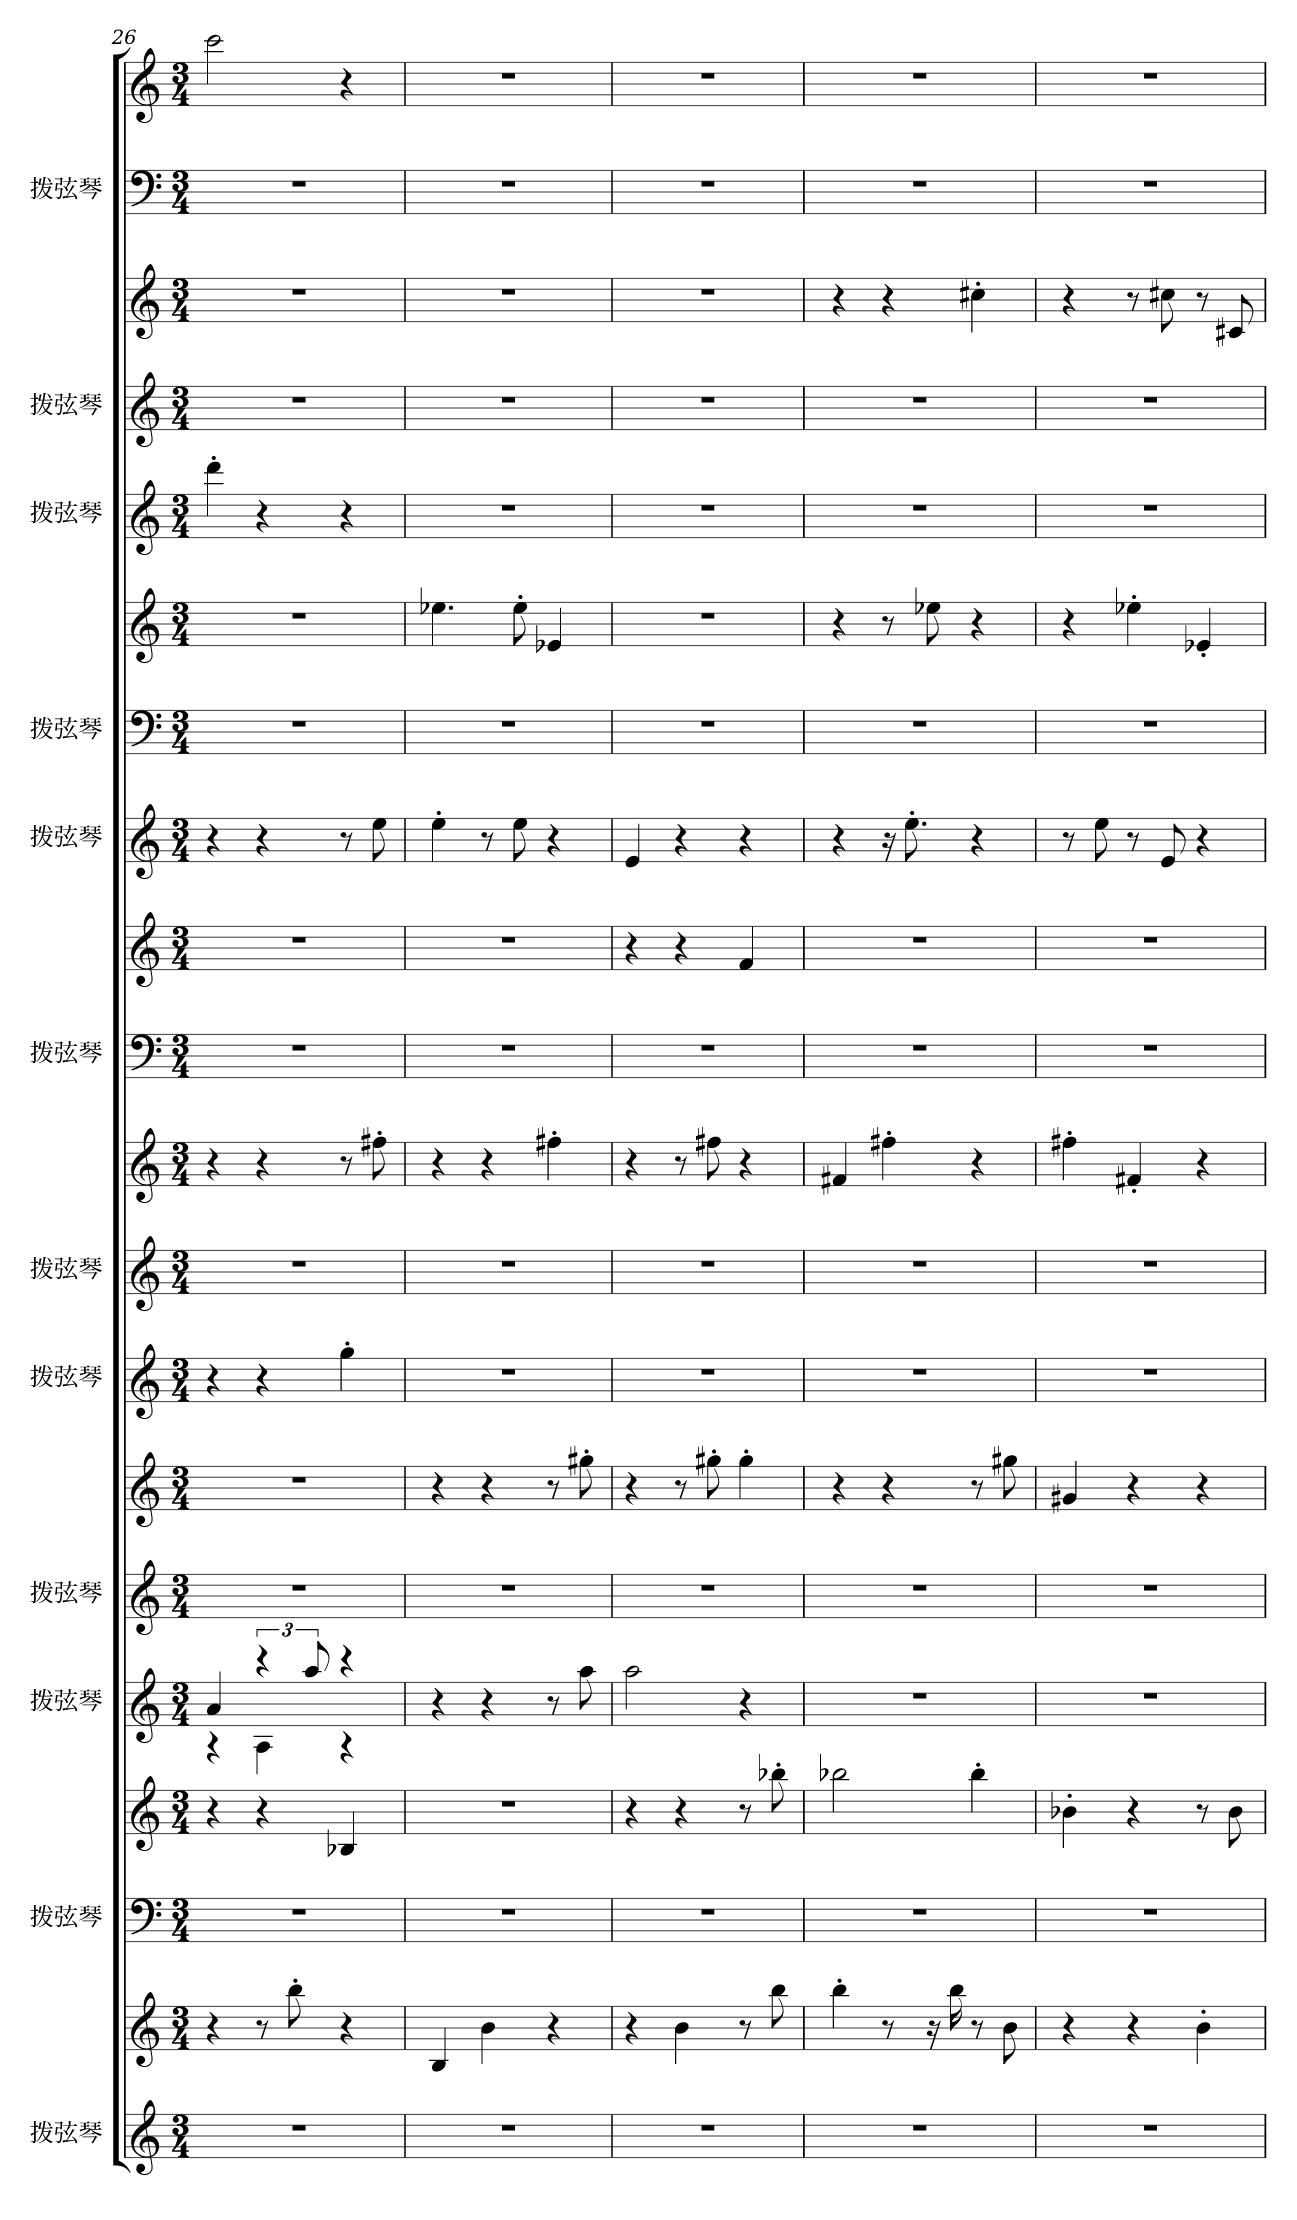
**kern	**kern	**kern	**kern	**kern	**kern	**kern	**kern	**kern	**kern	**kern	**kern	**kern	**kern	**kern	**kern	**kern	**kern	**kern	**kern
*part12	*part12	*part11	*part11	*part10	*part9	*part9	*part8	*part7	*part7	*part6	*part6	*part5	*part4	*part4	*part3	*part2	*part2	*part1	*part1
*staff20	*staff19	*staff18	*staff17	*staff16	*staff15	*staff14	*staff13	*staff12	*staff11	*staff10	*staff9	*staff8	*staff7	*staff6	*staff5	*staff4	*staff3	*staff2	*staff1
*I"拨弦琴	*	*I"拨弦琴	*	*I"拨弦琴	*I"拨弦琴	*	*I"拨弦琴	*I"拨弦琴	*	*I"拨弦琴	*	*I"拨弦琴	*I"拨弦琴	*	*I"拨弦琴	*I"拨弦琴	*	*I"拨弦琴	*
!!LO:PB:g=z
*clefG2	*clefG2	*clefF4	*clefG2	*clefG2	*clefG2	*clefG2	*clefG2	*clefG2	*clefG2	*clefF4	*clefG2	*clefG2	*clefF4	*clefG2	*clefG2	*clefG2	*clefG2	*clefF4	*clefG2
*k[]	*k[]	*k[]	*k[]	*k[]	*k[]	*k[]	*k[]	*k[]	*k[]	*k[]	*k[]	*k[]	*k[]	*k[]	*k[]	*k[]	*k[]	*k[]	*k[]
*M3/4	*M3/4	*M3/4	*M3/4	*M3/4	*M3/4	*M3/4	*M3/4	*M3/4	*M3/4	*M3/4	*M3/4	*M3/4	*M3/4	*M3/4	*M3/4	*M3/4	*M3/4	*M3/4	*M3/4
=26	=26	=26	=26	=26	=26	=26	=26	=26	=26	=26	=26	=26	=26	=26	=26	=26	=26	=26	=26
*	*	*	*	*^	*	*	*	*	*	*	*	*	*	*	*	*	*	*	*
2.r	4r	2.r	4r	4a/	4r	2.r	2.r	4r	2.r	4r	2.r	2.r	4r	2.r	2.r	4ddd'\	2.r	2.r	2.r	2ccc\
.	8r	.	4r	6r	4A\	.	.	4r	.	4r	.	.	4r	.	.	4r	.	.	.	.
.	8bb'\	.	.	.	.	.	.	.	.	.	.	.	.	.	.	.	.	.	.	.
.	.	.	.	12aa/	.	.	.	.	.	.	.	.	.	.	.	.	.	.	.	.
.	4r	.	4B-X/	4r	4r	.	.	4gg'\	.	8r	.	.	8r	.	.	4r	.	.	.	4r
.	.	.	.	.	.	.	.	.	.	8ff#X'\	.	.	8ee\	.	.	.	.	.	.	.
*	*	*	*	*v	*v	*	*	*	*	*	*	*	*	*	*	*	*	*	*	*
=27	=27	=27	=27	=27	=27	=27	=27	=27	=27	=27	=27	=27	=27	=27	=27	=27	=27	=27	=27
2.r	4B/	2.r	2.r	4r	2.r	4r	2.r	2.r	4r	2.r	2.r	4ee'\	2.r	4.ee-X\	2.r	2.r	2.r	2.r	2.r
.	4b\	.	.	4r	.	4r	.	.	4r	.	.	8r	.	.	.	.	.	.	.
.	.	.	.	.	.	.	.	.	.	.	.	8ee\	.	8ee-'\	.	.	.	.	.
.	4r	.	.	8r	.	8r	.	.	4ff#X'\	.	.	4r	.	4e-X/	.	.	.	.	.
.	.	.	.	8aa\	.	8gg#X'\	.	.	.	.	.	.	.	.	.	.	.	.	.
=28	=28	=28	=28	=28	=28	=28	=28	=28	=28	=28	=28	=28	=28	=28	=28	=28	=28	=28	=28
2.r	4r	2.r	4r	2aa\	2.r	4r	2.r	2.r	4r	2.r	4r	4e/	2.r	2.r	2.r	2.r	2.r	2.r	2.r
.	4b\	.	4r	.	.	8r	.	.	8r	.	4r	4r	.	.	.	.	.	.	.
.	.	.	.	.	.	8gg#X'\	.	.	8ff#X\	.	.	.	.	.	.	.	.	.	.
.	8r	.	8r	4r	.	4gg#'\	.	.	4r	.	4f/	4r	.	.	.	.	.	.	.
.	8bb\	.	8bb-X'\	.	.	.	.	.	.	.	.	.	.	.	.	.	.	.	.
=29	=29	=29	=29	=29	=29	=29	=29	=29	=29	=29	=29	=29	=29	=29	=29	=29	=29	=29	=29
2.r	4bb'\	2.r	2bb-X\	2.r	2.r	4r	2.r	2.r	4f#X/	2.r	2.r	4r	2.r	4r	2.r	2.r	4r	2.r	2.r
.	8r	.	.	.	.	4r	.	.	4ff#X'\	.	.	16r	.	8r	.	.	4r	.	.
.	.	.	.	.	.	.	.	.	.	.	.	8.ee'\	.	.	.	.	.	.	.
.	16r	.	.	.	.	.	.	.	.	.	.	.	.	8ee-X\	.	.	.	.	.
.	16bb\	.	.	.	.	.	.	.	.	.	.	.	.	.	.	.	.	.	.
.	8r	.	4bb-'\	.	.	8r	.	.	4r	.	.	4r	.	4r	.	.	4cc#X'\	.	.
.	8b\	.	.	.	.	8gg#X\	.	.	.	.	.	.	.	.	.	.	.	.	.
=30	=30	=30	=30	=30	=30	=30	=30	=30	=30	=30	=30	=30	=30	=30	=30	=30	=30	=30	=30
2.r	4r	2.r	4b-X'\	2.r	2.r	4g#X/	2.r	2.r	4ff#X'\	2.r	2.r	8r	2.r	4r	2.r	2.r	4r	2.r	2.r
.	.	.	.	.	.	.	.	.	.	.	.	8ee\	.	.	.	.	.	.	.
.	4r	.	4r	.	.	4r	.	.	4f#X'/	.	.	8r	.	4ee-X'\	.	.	8r	.	.
.	.	.	.	.	.	.	.	.	.	.	.	8e/	.	.	.	.	8cc#X\	.	.
.	4b'\	.	8r	.	.	4r	.	.	4r	.	.	4r	.	4e-X'/	.	.	8r	.	.
.	.	.	8b-\	.	.	.	.	.	.	.	.	.	.	.	.	.	8c#X/	.	.
=	=	=	=	=	=	=	=	=	=	=	=	=	=	=	=	=	=	=	=
*-	*-	*-	*-	*-	*-	*-	*-	*-	*-	*-	*-	*-	*-	*-	*-	*-	*-	*-	*-
